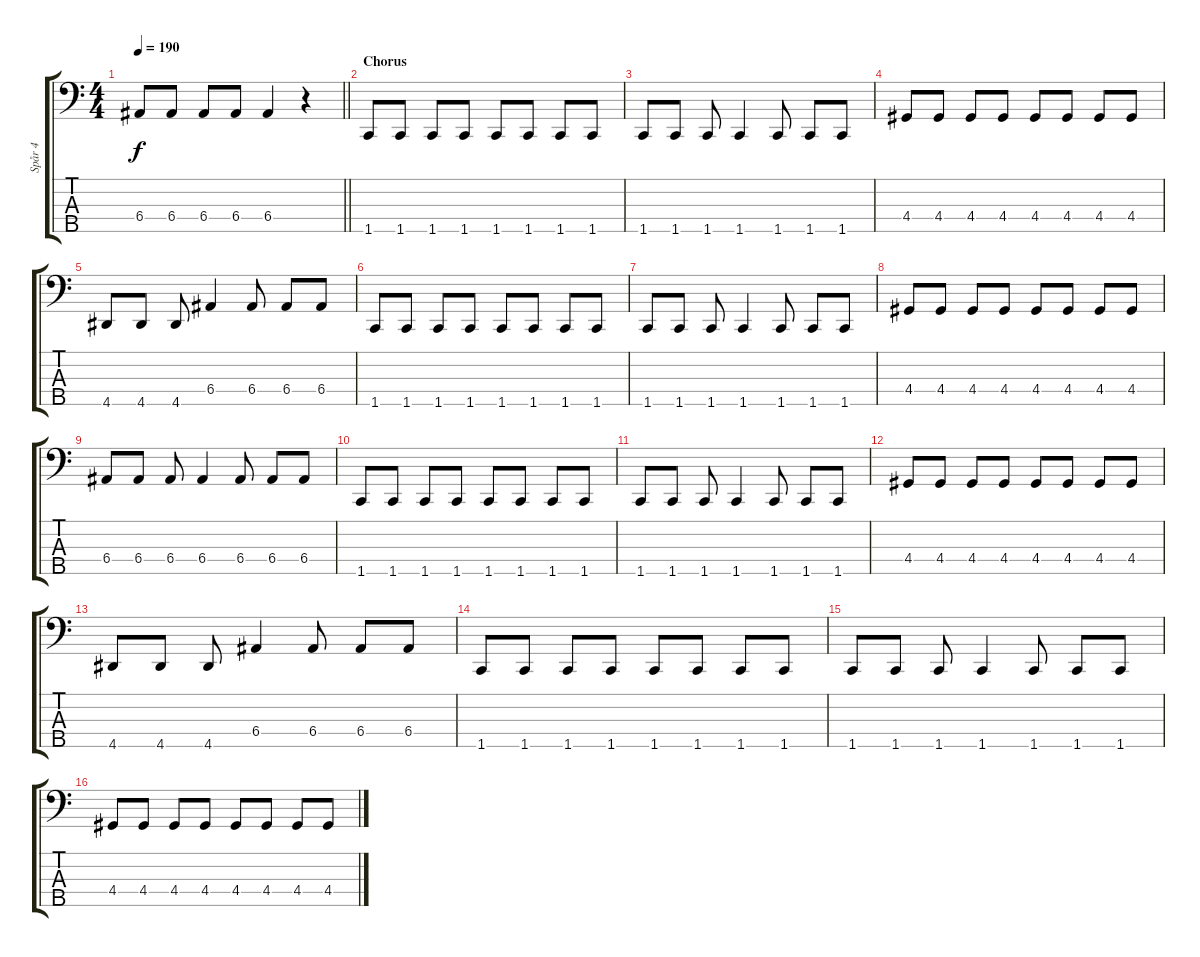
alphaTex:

\track ("Spår 4" "Spår 4") {instrument electricbassfinger}
\staff {score tabs}
\tuning (G2 D2 A1 E1 B0) {hide}
\ts (4 4)
\tempo 190
\clef f4
\barLineRight lightlight
\ks c
6.4.8{dy f} 6.4.8 6.4.8 6.4.8 6.4.4 r.4 |
\section ("" "Chorus")
1.5.8 1.5.8 1.5.8 1.5.8 1.5.8 1.5.8 1.5.8 1.5.8 |
1.5.8 1.5.8 1.5.8 1.5.4 1.5.8 1.5.8 1.5.8 |
4.4.8 4.4.8 4.4.8 4.4.8 4.4.8 4.4.8 4.4.8 4.4.8 |
4.5.8 4.5.8 4.5.8 6.4.4 6.4.8 6.4.8 6.4.8 |
1.5.8 1.5.8 1.5.8 1.5.8 1.5.8 1.5.8 1.5.8 1.5.8 |
1.5.8 1.5.8 1.5.8 1.5.4 1.5.8 1.5.8 1.5.8 |
4.4.8 4.4.8 4.4.8 4.4.8 4.4.8 4.4.8 4.4.8 4.4.8 |
6.4.8 6.4.8 6.4.8 6.4.4 6.4.8 6.4.8 6.4.8 |
1.5.8 1.5.8 1.5.8 1.5.8 1.5.8 1.5.8 1.5.8 1.5.8 |
1.5.8 1.5.8 1.5.8 1.5.4 1.5.8 1.5.8 1.5.8 |
4.4.8 4.4.8 4.4.8 4.4.8 4.4.8 4.4.8 4.4.8 4.4.8 |
4.5.8 4.5.8 4.5.8 6.4.4 6.4.8 6.4.8 6.4.8 |
1.5.8 1.5.8 1.5.8 1.5.8 1.5.8 1.5.8 1.5.8 1.5.8 |
1.5.8 1.5.8 1.5.8 1.5.4 1.5.8 1.5.8 1.5.8 |
4.4.8 4.4.8 4.4.8 4.4.8 4.4.8 4.4.8 4.4.8 4.4.8
